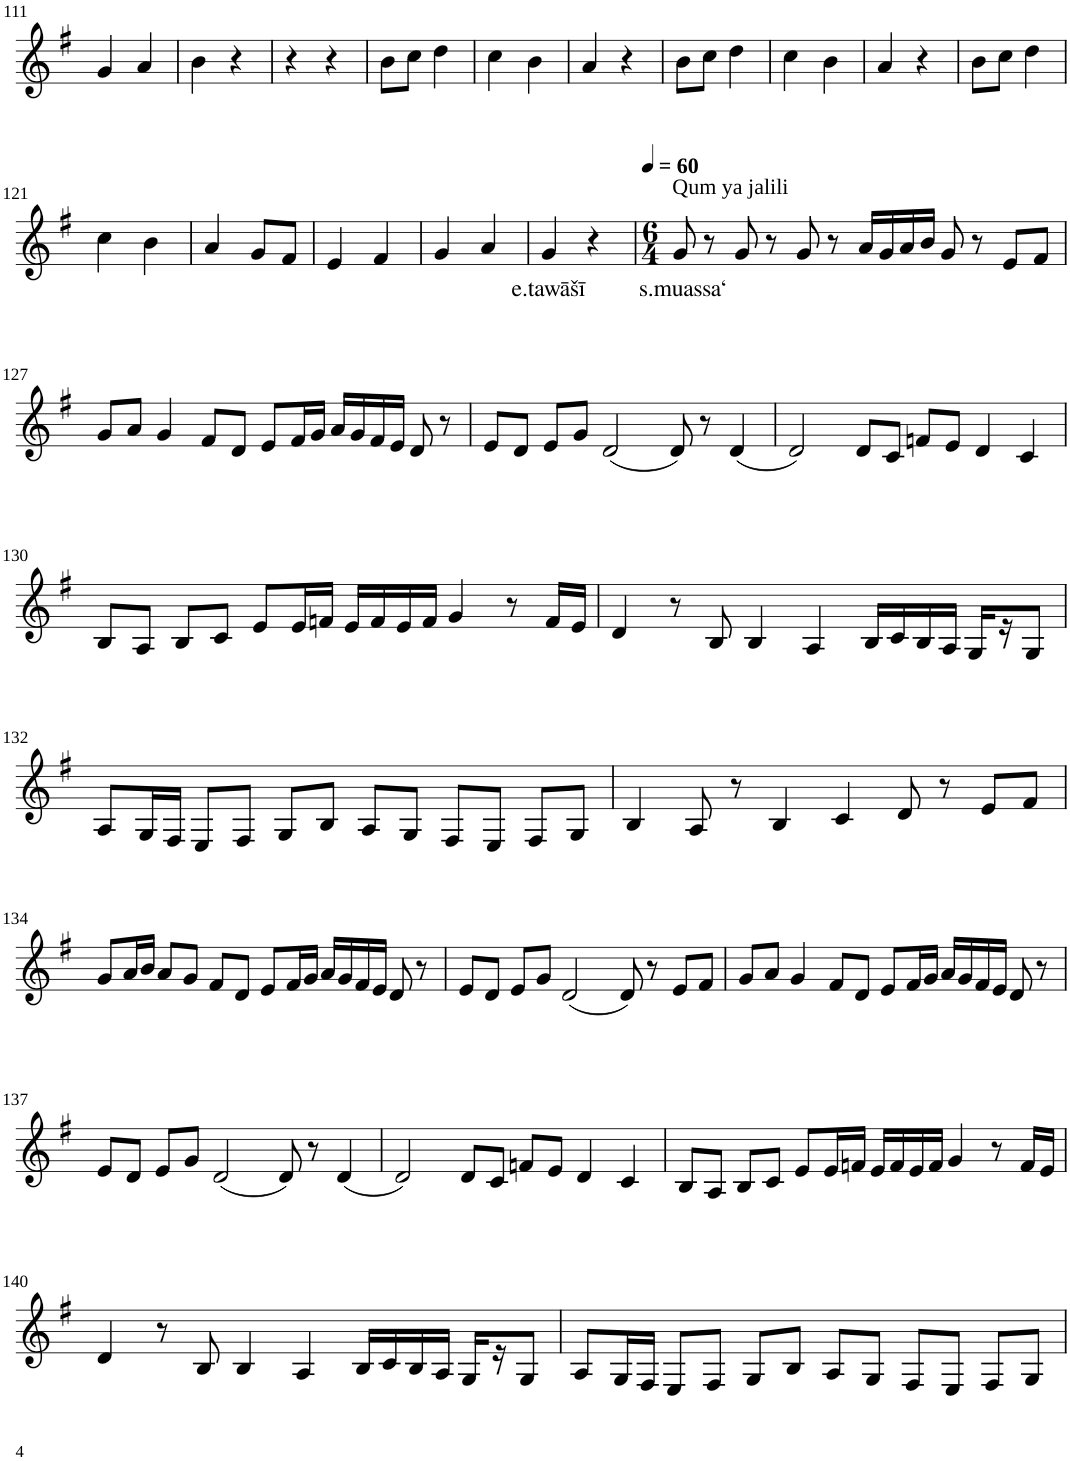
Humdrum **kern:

**kern	**text
*part1	*part1
*staff1	*staff1
*I"Violin	*
!!LO:PB:g=z
*clefG2	*
*k[f#]	*
*G:	*
*M2/4	*
=111	=111
4g/	.
4a/	.
=112	=112
4b\	.
4r	.
=113	=113
4r	.
4r	.
=114	=114
8b\L	.
8cc\J	.
4dd\	.
=115	=115
4cc\	.
4b\	.
=116	=116
4a/	.
4r	.
=117	=117
8b\L	.
8cc\J	.
4dd\	.
=118	=118
4cc\	.
4b\	.
=119	=119
4a/	.
4r	.
=120	=120
8b\L	.
8cc\J	.
4dd\	.
!!LO:LB:g=z
=121	=121
4cc\	.
4b\	.
=122	=122
4a/	.
8g/L	.
8f#/J	.
=123	=123
4e/	.
4f#/	.
=124	=124
4g/	.
4a/	.
=125	=125
!	!LO:LY:b
4g/	e.tawāšī
4r	.
=126	=126
*M6/4	*
*MM60	*
!LO:TX:a:t=Qum ya jalili	!
!	!LO:LY:b
8g/	s.muassa‘
8r	.
8g/	.
8r	.
8g/	.
8r	.
16a/LL	.
16g/	.
16a/	.
16b/JJ	.
8g/	.
8r	.
8e/L	.
8f#/J	.
!!LO:LB:g=z
=127	=127
8g/L	.
8a/J	.
4g/	.
8f#/L	.
8d/J	.
8e/L	.
16f#/L	.
16g/JJ	.
16a/LL	.
16g/	.
16f#/	.
16e/JJ	.
8d/	.
8r	.
=128	=128
8e/L	.
8d/J	.
8e/L	.
8g/J	.
(2d/	.
8d/)	.
8r	.
(4d/	.
=129	=129
2d/)	.
8d/L	.
8c/J	.
8fn/L	.
8e/J	.
4d/	.
4c/	.
!!LO:LB:g=z
=130	=130
8B/L	.
8A/J	.
8B/L	.
8c/J	.
8e/L	.
16e/L	.
16fn/JJ	.
16e/LL	.
16f/	.
16e/	.
16f/JJ	.
4g/	.
8r	.
16f/LL	.
16e/JJ	.
=131	=131
4d/	.
8r	.
8B/	.
4B/	.
4A/	.
16B/LL	.
16c/	.
16B/	.
16A/JJ	.
16G/LL	.
16r	.
8G/J	.
!!LO:LB:g=z
=132	=132
8A/L	.
16G/L	.
16F#/JJ	.
8E/L	.
8F#/J	.
8G/L	.
8B/J	.
8A/L	.
8G/J	.
8F#/L	.
8E/J	.
8F#/L	.
8G/J	.
=133	=133
4B/	.
8A/	.
8r	.
4B/	.
4c/	.
8d/	.
8r	.
8e/L	.
8f#/J	.
!!LO:LB:g=z
=134	=134
8g/L	.
16a/L	.
16b/JJ	.
8a/L	.
8g/J	.
8f#/L	.
8d/J	.
8e/L	.
16f#/L	.
16g/JJ	.
16a/LL	.
16g/	.
16f#/	.
16e/JJ	.
8d/	.
8r	.
=135	=135
8e/L	.
8d/J	.
8e/L	.
8g/J	.
(2d/	.
8d/)	.
8r	.
8e/L	.
8f#/J	.
=136	=136
8g/L	.
8a/J	.
4g/	.
8f#/L	.
8d/J	.
8e/L	.
16f#/L	.
16g/JJ	.
16a/LL	.
16g/	.
16f#/	.
16e/JJ	.
8d/	.
8r	.
!!LO:LB:g=z
=137	=137
8e/L	.
8d/J	.
8e/L	.
8g/J	.
(2d/	.
8d/)	.
8r	.
(4d/	.
=138	=138
2d/)	.
8d/L	.
8c/J	.
8fn/L	.
8e/J	.
4d/	.
4c/	.
=139	=139
8B/L	.
8A/J	.
8B/L	.
8c/J	.
8e/L	.
16e/L	.
16fn/JJ	.
16e/LL	.
16f/	.
16e/	.
16f/JJ	.
4g/	.
8r	.
16f/LL	.
16e/JJ	.
!!LO:LB:g=z
=140	=140
4d/	.
8r	.
8B/	.
4B/	.
4A/	.
16B/LL	.
16c/	.
16B/	.
16A/JJ	.
16G/LL	.
16r	.
8G/J	.
=141	=141
8A/L	.
16G/L	.
16F#/JJ	.
8E/L	.
8F#/J	.
8G/L	.
8B/J	.
8A/L	.
8G/J	.
8F#/L	.
8E/J	.
8F#/L	.
8G/J	.
=	=
*-	*-
